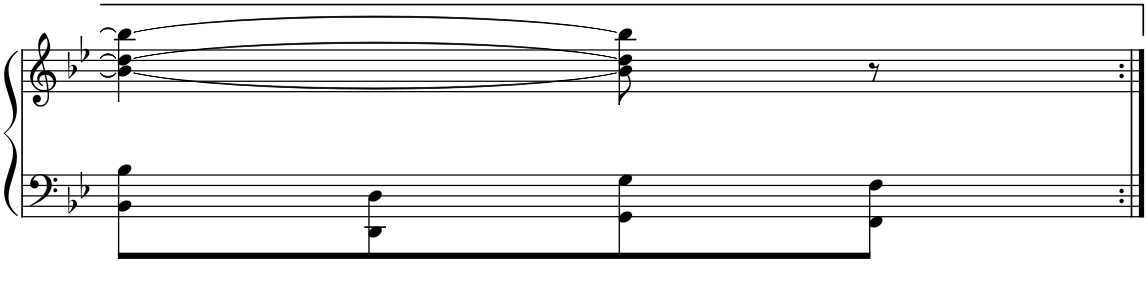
**kern	**kern
*part1	*part1
*staff2	*staff1
*I"Piano	*
*I'Pno	*
!!LO:PB:g=z
*clefF4	*clefG2
*k[b-e-]	*k[b-e-]
*B-:	*B-:
*M2/4	*M2/4
=17	=17
8BB-\ 8B-\L	4b-\_ 4dd\_ 4bb-\_
8DD\ 8D\	.
8GG\ 8G\	8b-\] 8dd\] 8bb-\]
8FF\ 8F\J	8r
=:|!	=:|!
*-	*-
